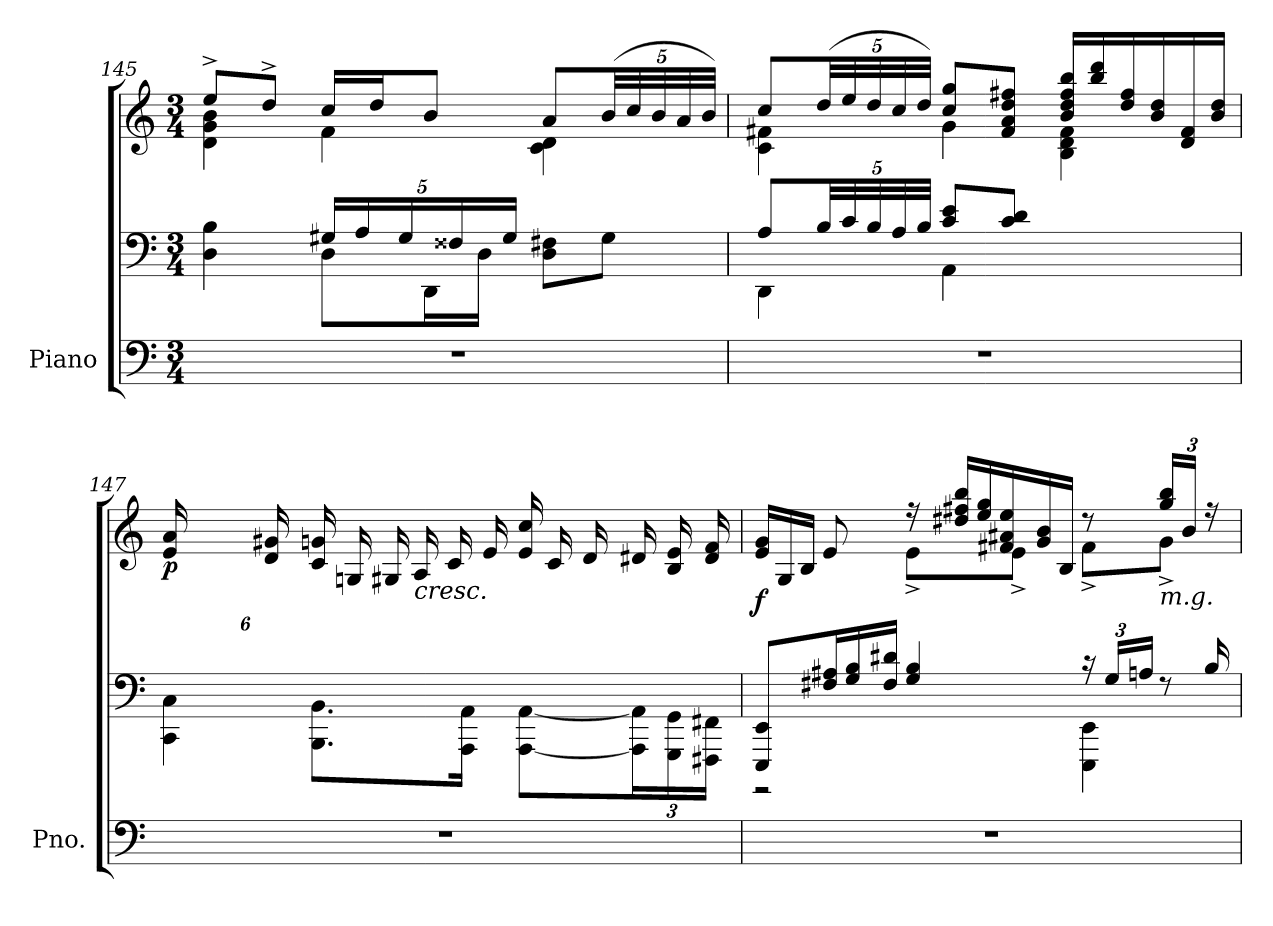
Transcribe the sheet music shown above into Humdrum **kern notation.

**kern	**kern	**kern	**dynam
*part1	*part1	*part1	*part1
*staff3	*staff2	*staff1	*staff1/2/3
*I"Piano	*	*	*
*I'Pno.	*	*	*
*clefF4	*clefF4	*clefG2	*
*k[]	*k[]	*k[]	*
*M3/4	*M3/4	*M3/4	*
=145	=145	=145	=145
*	*^	*^	*
2.r	4D\ 4B\	4ryy	8ee^/L	4d\ 4g\ 4b\	.
.	.	.	8dd^/J	.	.
*	*Xbrackettup	*	*	*	*
.	20G#X/LL	8D\L	16cc/LL	4f\	.
.	20A/	.	.	.	.
.	.	.	16dd/J	.	.
.	20G#/	.	.	.	.
.	.	16DD\L	8b/J	.	.
.	20F##X/	.	.	.	.
.	.	16D\JJ	.	.	.
.	20G#/JJ	.	.	.	.
.	8D\ 8F#X\L	4ryy	8a/L	4c\ 4d\	.
*	*	*	*Xbrackettup	*	*
.	8G#\J	.	(40b/LL	.	.
.	.	.	40cc/	.	.
.	.	.	40b/	.	.
.	.	.	40a/	.	.
.	.	.	40b/JJJ)	.	.
!!LO:LB:g=z	!!
=146	=146	=146	=146	=146	=146
2.r	8A/L	4DD\	8cc/L	4c\ 4f#X\	.
.	40B/LL	.	(40dd/LL	.	.
.	40c/	.	40ee/	.	.
.	40B/	.	40dd/	.	.
.	40A/	.	40cc/	.	.
.	40B/JJJ	.	40dd/JJJ)	.	.
.	8c/ 8e/L	4AA\	8cc/ 8gg/L	4g\	.
.	8c/ 8d/J	.	8f#/ 8a/ 8dd/ 8ff#X/J	.	.
*	*	*	*Xtuplet	*	*
.	4ryy	4ryy	24b/ 24dd/ 24ff#/ 24bb/LL	4B\ 4d\ 4f#\	.
.	.	.	24bb/ 24ddd/	.	.
.	.	.	24dd/ 24ff#/	.	.
.	.	.	24b/ 24dd/	.	.
.	.	.	24d/ 24f#/	.	.
.	.	.	24b/ 24dd/JJ	.	.
*	*	*	*v	*v	*
=147	=147	=147	=147	=147
*	*	*^	*	*
!	!	!	!	!	!LO:DY:b
2.r	24ryy	4CC\ 4C\	2.ryy	24e/ 24a/LL	p
.	24A/	.	.	8ryy	.
.	24G#X/	.	.	.	.
*	*Xtuplet	*	*	*	*
.	24G#/	.	.	.	.
.	24ryy	.	.	24d/ 24g#X/	.
.	24Gn/JJ	.	.	24ryy	.
.	2ryy	8.BBB\ 8.BB\L	.	24c/ 24gn/LL	.
.	.	.	.	24Gn/	.
.	.	.	.	24G#X/	.
!	!	!	!	!LO:TX:b:i:t=cresc.	!
.	.	.	.	24A/	.
.	.	.	.	24c/	.
.	.	16AAA\ 16AA\Jk	.	.	.
.	.	.	.	24e/JJ	.
.	.	[8AAA\ [8AA\L	.	24e/ 24cc/LL	.
.	.	.	.	24c/	.
.	.	.	.	24d/	.
*	*	*tuplet	*	*	*
.	.	24AAA\] 24AA\]L	.	24d#X/	.
.	.	24GGG\ 24GG\	.	24B/ 24e/	.
.	.	24FFF#X\ 24FF#X\JJ	.	24d#/ 24f/JJ	.
*	*	*v	*v	*	*
!!LO:PB:g=z
=148	=148	=148	=148	=148
*	*	*	*^	*
!	!	!	!	!	!LO:DY:b
2.r	8EEE/ 8EE/L	2r	24e/ 24g/LL	4ryy	f
.	.	.	24G/	.	.
.	.	.	24B/JJ	.	.
*	*Xtuplet	*	*	*	*
.	24F#X/ 24A#X/L	.	8e/	.	.
.	24G/ 24B/	.	.	.	.
.	24F#/ 24d#X/JJ	.	.	.	.
.	4G/ 4B/	.	24r	8e^\L	.
.	.	.	24dd#X/ 24ff#X/ 24bb/LL	.	.
.	.	.	24ee/ 24gg/	.	.
.	.	.	24f#X/ 24a#X/ 24ee/	8e^\J	.
.	.	.	24g/ 24b/	.	.
.	.	.	24B/JJ	.	.
*	*tuplet	*	*	*	*
.	24r	4EEE\ 4EE\	8r	8f#^\L	.
.	24G/LL	.	.	.	.
.	24An/JJ	.	.	.	.
*	*Xtuplet	*	*tuplet	*	*
!	!	!	!LO:TX:b:i:t=m.g.	!	!
.	12r	.	24gg/ 24bb/LL	8g^\J	.
.	.	.	24b/JJ	.	.
.	24B/	.	24r	.	.
*	*v	*v	*	*	*
*	*	*v	*v	*
=	=	=	=
*-	*-	*-	*-
